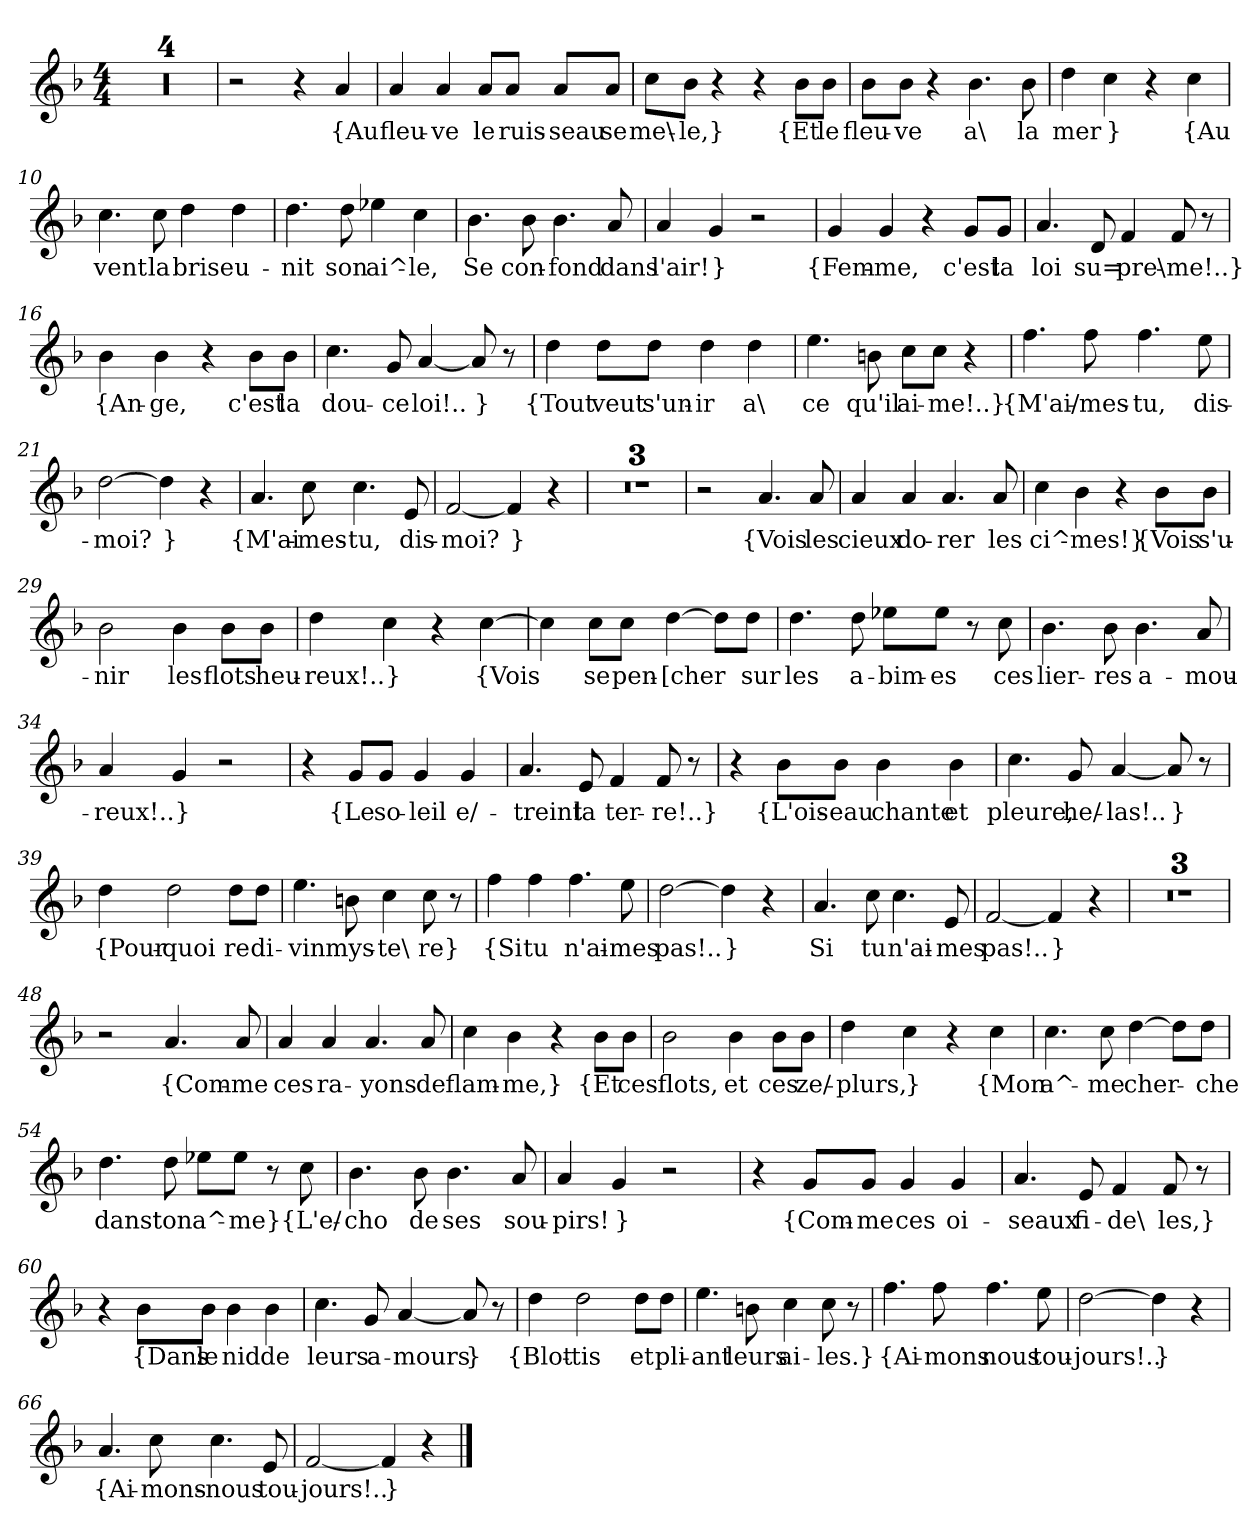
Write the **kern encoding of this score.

**kern	**text
*part1	*part1
*staff1	*staff1
*clefG2	*
*k[b-]	*
*M4/4	*
=1	=1
1r	.
=2	=2
1r	.
=3	=3
1r	.
=4	=4
1r	.
=5	=5
2r	.
4r	.
4a	{Au
=6	=6
4a	fleu-
4a	-ve
8a/L	le
8a/J	ruis-
8a/L	-seau
8a/J	se
=7	=7
8cc\L	me\-
8b-\J	-le,}
4r	.
4r	.
8b-\L	{Et
8b-\J	le
=8	=8
8b-\L	fleu-
8b-\J	-ve
4r	.
4.b-	a\
8b-	la
=9	=9
4dd	mer
4cc	}
4r	.
4cc	{Au
=10	=10
4.cc	vent
8cc	la
4dd	brise
4dd	u-
=11	=11
4.dd	-nit
8dd	son
4ee-X	ai^-
4cc	-le,
=12	=12
4.b-	Se
8b-	con-
4.b-	-fond
8a	dans
=13	=13
4a	l'air!
4g	}
2r	.
=14	=14
4g	{Fem-
4g	-me,
4r	.
8g/L	c'est
8g/J	la
=15	=15
4.a	loi
8d	su=
4f	-pre\-
8f	-me!..}
8r	.
=16	=16
4b-	{An-
4b-	-ge,
4r	.
8b-\L	c'est
8b-\J	la
=17	=17
4.cc	dou-
8g	-ce
[4a	loi!..
8a]	}
8r	.
=18	=18
4dd	{Tout
8dd\L	veut
8dd\J	s'un-
4dd	-ir
4dd	a\
=19	=19
4.ee	ce
8bn	qu'il
8cc\L	ai-
8cc\J	me!..}
4r	.
=20	=20
4.ff	{M'ai/-
8ff	-mes-
4.ff	-tu,
8ee	dis-
=21	=21
[2dd	-moi?
4dd]	}
4r	.
=22	=22
4.a	{M'ai-
8cc	-mes-
4.cc	-tu,
8e	dis-
=23	=23
[2f	-moi?
4f]	}
4r	.
=24	=24
1r	.
=25	=25
1r	.
=26	=26
1r	.
=27	=27
2r	.
4.a	{Vois
8a	les
=28	=28
4a	cieux
4a	do-
4.a	-rer
8a	les
=28	=28
4cc	ci^-
4b-	-mes!}
4r	.
8b-\L	{Vois
8b-\J	s'u-
=29	=29
2b-	-nir
4b-	les
8b-\L	flots
8b-\J	heu-
=30	=30
4dd	-reux!..
4cc	}
4r	.
[4cc	{Vois
=31	=31
4cc]	.
8cc\L	se
8cc\J	pen-
[4dd	[cher
8dd\L]	.
8dd\J	sur
=32	=32
4.dd	les
8dd	a-
8ee-X\L	-bim-
8ee-\J	-es
8r	.
8cc	ces
=33	=33
4.b-	lier-
8b-	-res
4.b-	a-
8a	-mou-
=34	=34
4a	-reux!..
4g	}
2r	.
=35	=35
4r	.
8g/L	{Le
8g/J	so-
4g	-leil
4g	e/-
=36	=36
4.a	-treint
8e	la
4f	ter-
8f	-re!..}
8r	.
=37	=37
4r	.
8b-\L	{L'ois-
8b-\J	-eau
4b-	chante
4b-	et
=38	=38
4.cc	pleure,
8g	he/-
[4a	-las!..
8a]	}
8r	.
=39	=39
4dd	{Pour-
2dd	-quoi
8dd\L	re
8dd\J	di-
=40	=40
4.ee	-vin
8bn	mys-
4cc	-te\
8cc	-re}
8r	.
=41	=41
4ff	{Si
4ff	tu
4.ff	n'ai-
8ee	-mes
=42	=42
[2dd	pas!..
4dd]	}
4r	.
=43	=43
4.a	Si
8cc	tu
4.cc	n'ai-
8e	-mes
=44	=44
[2f	pas!..
4f]	}
4r	.
=45	=45
1r	.
=46	=46
1r	.
=47	=47
1r	.
=48	=48
2r	.
4.a	{Com-
8a	-me
=49	=49
4a	ces
4a	ra-
4.a	-yons
8a	de
=50	=50
4cc	flam-
4b-	-me,}
4r	.
8b-\L	{Et
8b-\J	ces
=51	=51
2b-	flots,
4b-	et
8b-\L	-ces
8b-\J	-ze/-
=52	=52
4dd	-plurs,
4cc	}
4r	.
4cc	{Mon
=53	=53
4.cc	a^-
8cc	-me
[4dd	cher-
8dd\L]	.
8dd\J	-che
=54	=54
4.dd	dans
8dd	ton
8ee-X\L	a^-
8ee-\J	-me}
8r	.
8cc	{L'e/-
=55	=55
4.b-	-cho
8b-	de
4.b-	ses
8a	sou-
=56	=56
4a	-pirs!
4g	}
2r	.
=57	=57
4r	.
8g/L	{Com-
8g/J	-me
4g	ces
4g	oi-
=59	=59
4.a	-seaux
8e	fi-
4f	-de\
8f	-les,}
8r	.
=60	=60
4r	.
8b-\L	{Dans
8b-\J	le
4b-	nid
4b-	de
=61	=61
4.cc	leurs
8g	a-
[4a	-mours
8a]	}
8r	.
=62	=62
4dd	{Blot-
2dd	-tis
8dd\L	et
8dd\J	pli-
=63	=63
4.ee	-ant
8bn	leurs
4cc	ai-
8cc	-les.}
8r	.
=64	=64
4.ff	{Ai-
8ff	-mons
4.ff	nous
8ee	tou-
=65	=65
[2dd	-jours!..
4dd]	}
4r	.
=66	=66
4.a	{Ai-
8cc	-mons-
4.cc	-nous
8e	tou-
=67	=67
[2f	-jours!..
4f]	}
4r	.
==	==
*-	*-
